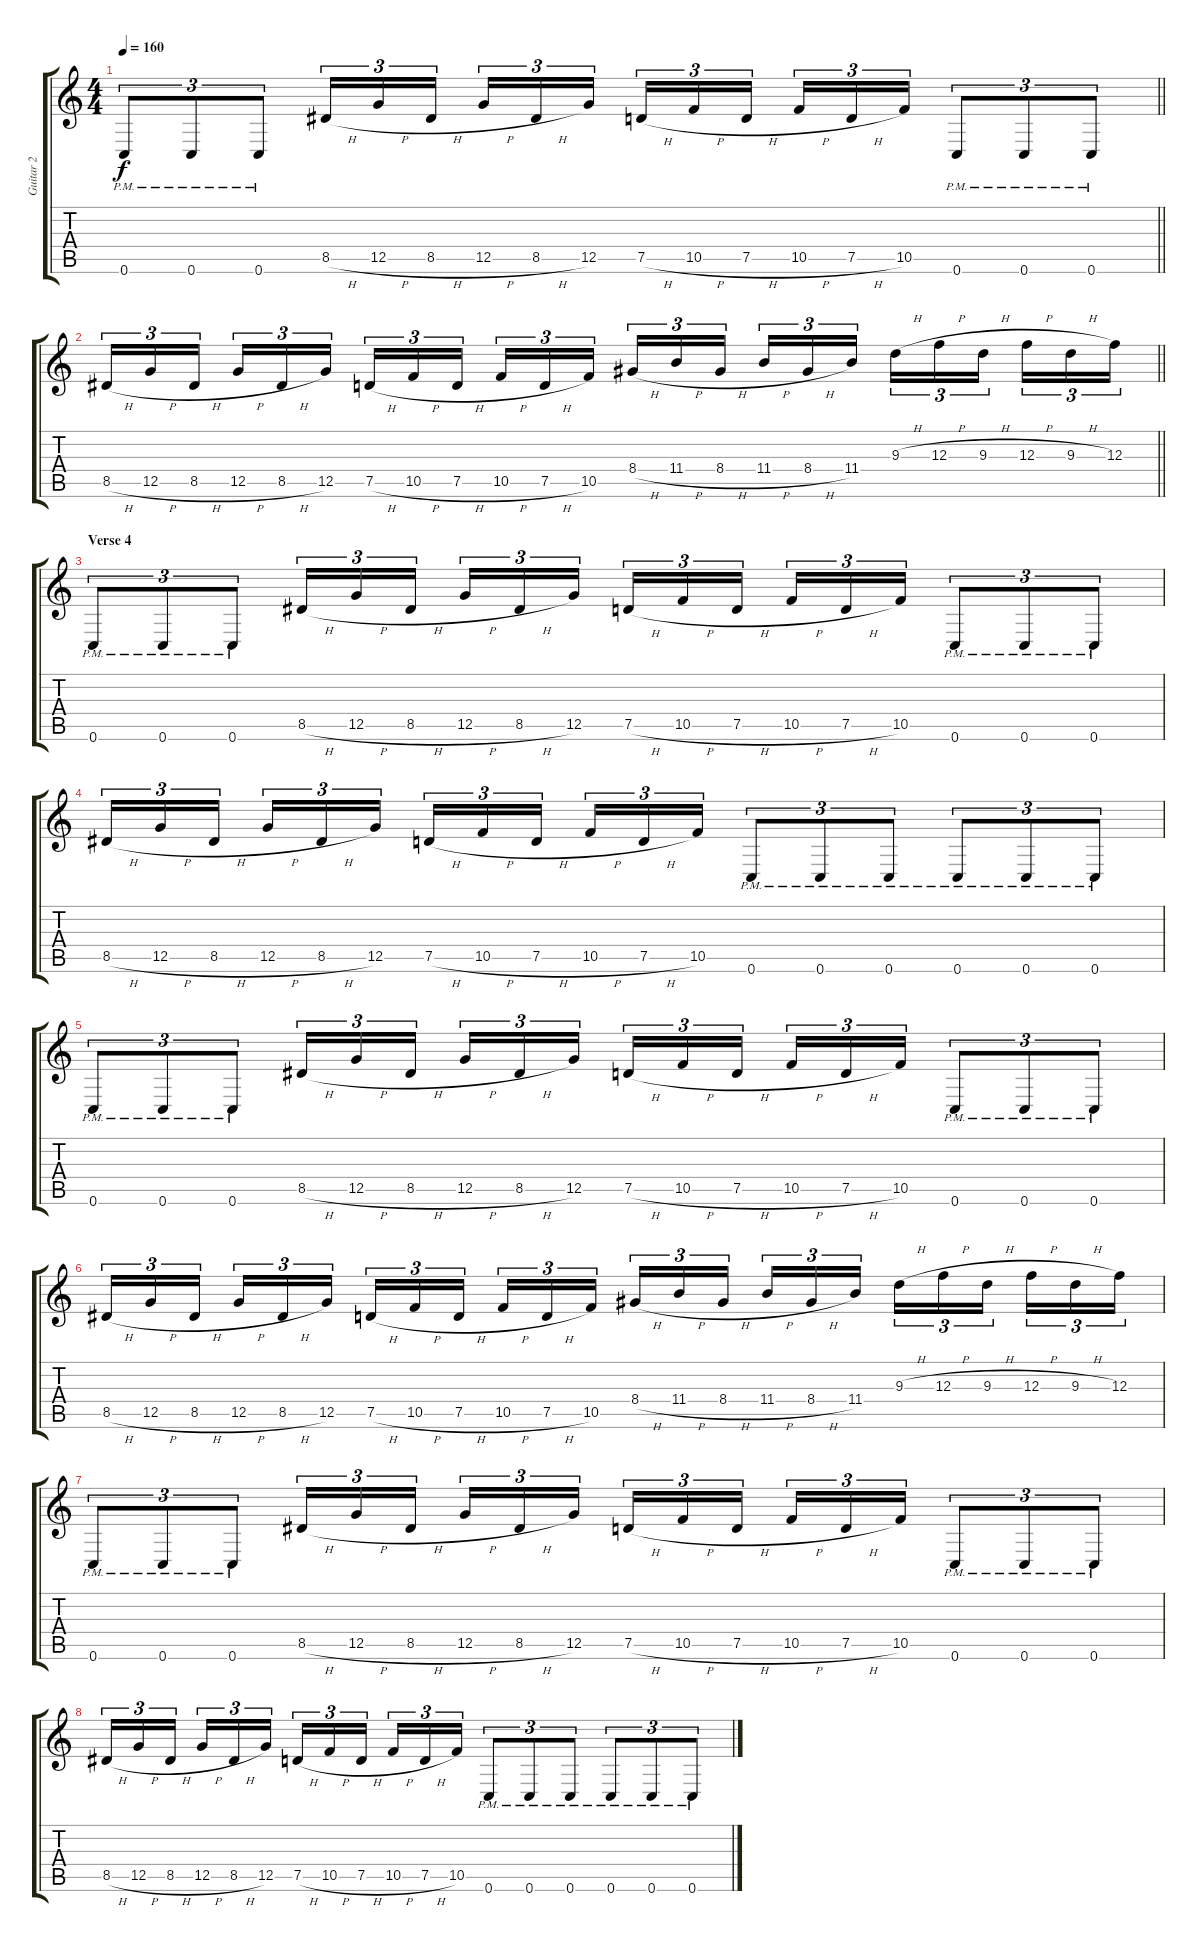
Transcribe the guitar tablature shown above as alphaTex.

\track ("Guitar 2" "Guitar 2") {instrument distortionguitar}
\staff {score tabs}
\tuning (D4 A3 F3 C3 G2 C2) {hide}
\ts (4 4)
\tempo 160
\clef g2
\barLineRight lightlight
\ks c
0.6{pm}.8{tu (3 2) dy f} 0.6{pm}.8{tu (3 2)} 0.6{pm}.8{tu (3 2)} 8.5{h}.16{tu (3 2)} 12.5{h}.16{tu (3 2)} 8.5{h}.16{tu (3 2) beam splitsecondary} 12.5{h}.16{tu (3 2)} 8.5{h}.16{tu (3 2)} 12.5.16{tu (3 2)} 7.5{h}.16{tu (3 2)} 10.5{h}.16{tu (3 2)} 7.5{h}.16{tu (3 2) beam splitsecondary} 10.5{h}.16{tu (3 2)} 7.5{h}.16{tu (3 2)} 10.5.16{tu (3 2)} 0.6{pm}.8{tu (3 2)} 0.6{pm}.8{tu (3 2)} 0.6{pm}.8{tu (3 2)} |
\barLineRight lightlight
8.5{h}.16{tu (3 2)} 12.5{h}.16{tu (3 2)} 8.5{h}.16{tu (3 2) beam splitsecondary} 12.5{h}.16{tu (3 2)} 8.5{h}.16{tu (3 2)} 12.5.16{tu (3 2)} 7.5{h}.16{tu (3 2)} 10.5{h}.16{tu (3 2)} 7.5{h}.16{tu (3 2) beam splitsecondary} 10.5{h}.16{tu (3 2)} 7.5{h}.16{tu (3 2)} 10.5.16{tu (3 2)} 8.4{h}.16{tu (3 2)} 11.4{h}.16{tu (3 2)} 8.4{h}.16{tu (3 2) beam splitsecondary} 11.4{h}.16{tu (3 2)} 8.4{h}.16{tu (3 2)} 11.4.16{tu (3 2)} 9.3{h}.16{tu (3 2)} 12.3{h}.16{tu (3 2)} 9.3{h}.16{tu (3 2) beam splitsecondary} 12.3{h}.16{tu (3 2)} 9.3{h}.16{tu (3 2)} 12.3.16{tu (3 2)} |
\section ("" "Verse 4")
0.6{pm}.8{tu (3 2)} 0.6{pm}.8{tu (3 2)} 0.6{pm}.8{tu (3 2)} 8.5{h}.16{tu (3 2)} 12.5{h}.16{tu (3 2)} 8.5{h}.16{tu (3 2) beam splitsecondary} 12.5{h}.16{tu (3 2)} 8.5{h}.16{tu (3 2)} 12.5.16{tu (3 2)} 7.5{h}.16{tu (3 2)} 10.5{h}.16{tu (3 2)} 7.5{h}.16{tu (3 2) beam splitsecondary} 10.5{h}.16{tu (3 2)} 7.5{h}.16{tu (3 2)} 10.5.16{tu (3 2)} 0.6{pm}.8{tu (3 2)} 0.6{pm}.8{tu (3 2)} 0.6{pm}.8{tu (3 2)} |
8.5{h}.16{tu (3 2)} 12.5{h}.16{tu (3 2)} 8.5{h}.16{tu (3 2) beam splitsecondary} 12.5{h}.16{tu (3 2)} 8.5{h}.16{tu (3 2)} 12.5.16{tu (3 2)} 7.5{h}.16{tu (3 2)} 10.5{h}.16{tu (3 2)} 7.5{h}.16{tu (3 2) beam splitsecondary} 10.5{h}.16{tu (3 2)} 7.5{h}.16{tu (3 2)} 10.5.16{tu (3 2)} 0.6{pm}.8{tu (3 2)} 0.6{pm}.8{tu (3 2)} 0.6{pm}.8{tu (3 2)} 0.6{pm}.8{tu (3 2)} 0.6{pm}.8{tu (3 2)} 0.6{pm}.8{tu (3 2)} |
0.6{pm}.8{tu (3 2)} 0.6{pm}.8{tu (3 2)} 0.6{pm}.8{tu (3 2)} 8.5{h}.16{tu (3 2)} 12.5{h}.16{tu (3 2)} 8.5{h}.16{tu (3 2) beam splitsecondary} 12.5{h}.16{tu (3 2)} 8.5{h}.16{tu (3 2)} 12.5.16{tu (3 2)} 7.5{h}.16{tu (3 2)} 10.5{h}.16{tu (3 2)} 7.5{h}.16{tu (3 2) beam splitsecondary} 10.5{h}.16{tu (3 2)} 7.5{h}.16{tu (3 2)} 10.5.16{tu (3 2)} 0.6{pm}.8{tu (3 2)} 0.6{pm}.8{tu (3 2)} 0.6{pm}.8{tu (3 2)} |
8.5{h}.16{tu (3 2)} 12.5{h}.16{tu (3 2)} 8.5{h}.16{tu (3 2) beam splitsecondary} 12.5{h}.16{tu (3 2)} 8.5{h}.16{tu (3 2)} 12.5.16{tu (3 2)} 7.5{h}.16{tu (3 2)} 10.5{h}.16{tu (3 2)} 7.5{h}.16{tu (3 2) beam splitsecondary} 10.5{h}.16{tu (3 2)} 7.5{h}.16{tu (3 2)} 10.5.16{tu (3 2)} 8.4{h}.16{tu (3 2)} 11.4{h}.16{tu (3 2)} 8.4{h}.16{tu (3 2) beam splitsecondary} 11.4{h}.16{tu (3 2)} 8.4{h}.16{tu (3 2)} 11.4.16{tu (3 2)} 9.3{h}.16{tu (3 2)} 12.3{h}.16{tu (3 2)} 9.3{h}.16{tu (3 2) beam splitsecondary} 12.3{h}.16{tu (3 2)} 9.3{h}.16{tu (3 2)} 12.3.16{tu (3 2)} |
0.6{pm}.8{tu (3 2)} 0.6{pm}.8{tu (3 2)} 0.6{pm}.8{tu (3 2)} 8.5{h}.16{tu (3 2)} 12.5{h}.16{tu (3 2)} 8.5{h}.16{tu (3 2) beam splitsecondary} 12.5{h}.16{tu (3 2)} 8.5{h}.16{tu (3 2)} 12.5.16{tu (3 2)} 7.5{h}.16{tu (3 2)} 10.5{h}.16{tu (3 2)} 7.5{h}.16{tu (3 2) beam splitsecondary} 10.5{h}.16{tu (3 2)} 7.5{h}.16{tu (3 2)} 10.5.16{tu (3 2)} 0.6{pm}.8{tu (3 2)} 0.6{pm}.8{tu (3 2)} 0.6{pm}.8{tu (3 2)} |
8.5{h}.16{tu (3 2)} 12.5{h}.16{tu (3 2)} 8.5{h}.16{tu (3 2) beam splitsecondary} 12.5{h}.16{tu (3 2)} 8.5{h}.16{tu (3 2)} 12.5.16{tu (3 2)} 7.5{h}.16{tu (3 2)} 10.5{h}.16{tu (3 2)} 7.5{h}.16{tu (3 2) beam splitsecondary} 10.5{h}.16{tu (3 2)} 7.5{h}.16{tu (3 2)} 10.5.16{tu (3 2)} 0.6{pm}.8{tu (3 2)} 0.6{pm}.8{tu (3 2)} 0.6{pm}.8{tu (3 2)} 0.6{pm}.8{tu (3 2)} 0.6{pm}.8{tu (3 2)} 0.6{pm}.8{tu (3 2)}
